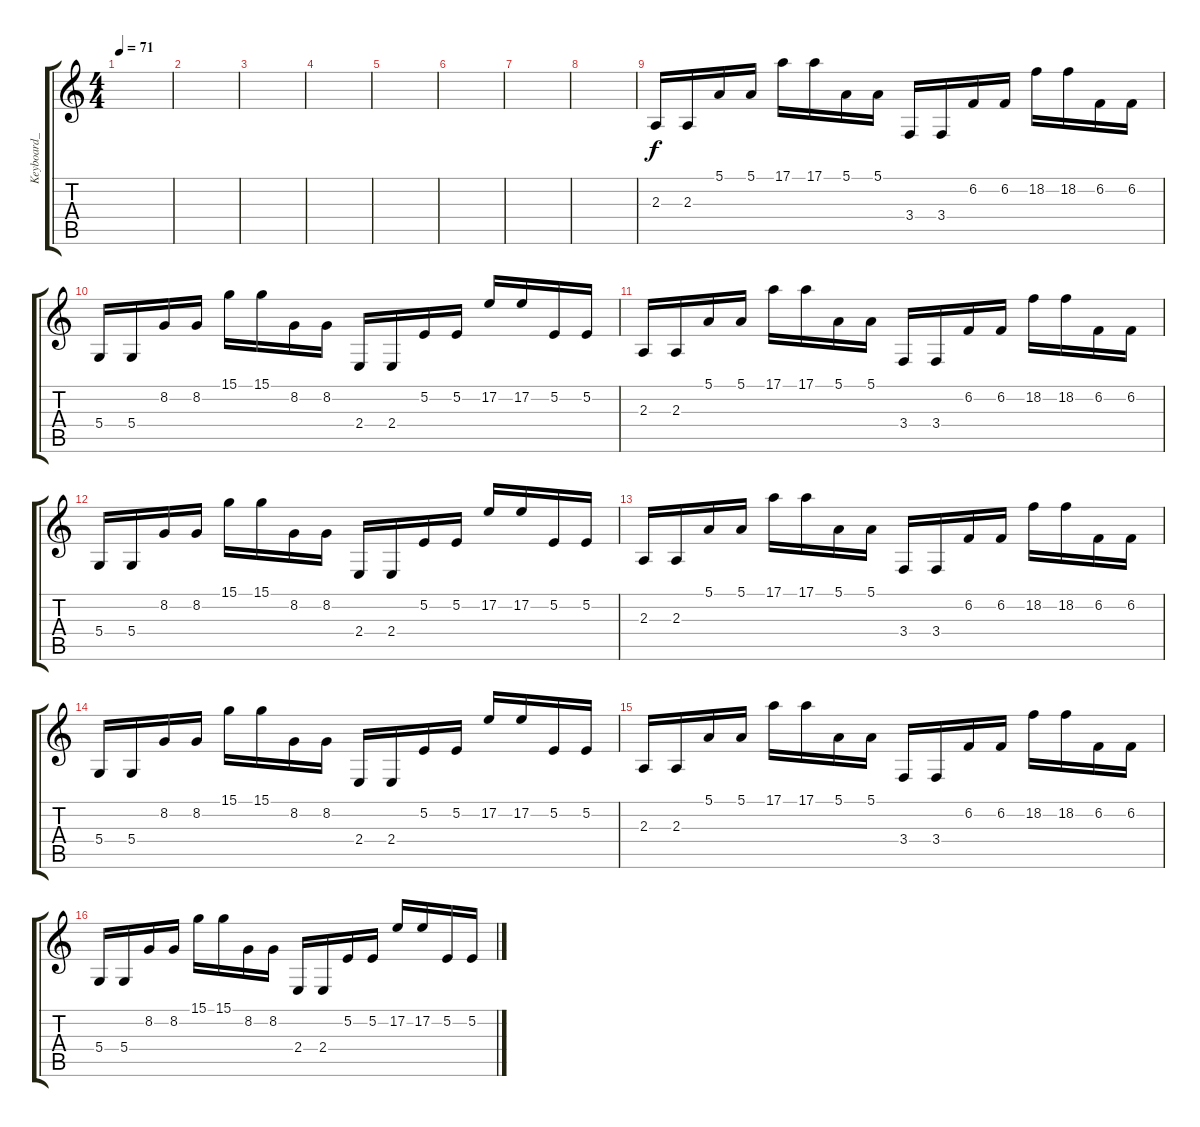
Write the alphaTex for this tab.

\track ("Keyboard_" "Keyboard_") {instrument tremolostrings}
\staff {score tabs}
\tuning (E4 B3 G3 D3 A2 E2) {hide}
\ts (4 4)
\tempo 71
\clef g2
\ks c
|
|
|
|
|
|
|
|
2.3.16 2.3.16 5.1.16 5.1.16 17.1.16 17.1.16 5.1.16 5.1.16 3.4.16 3.4.16 6.2.16 6.2.16 18.2.16 18.2.16 6.2.16 6.2.16 |
5.4.16 5.4.16 8.2.16 8.2.16 15.1.16 15.1.16 8.2.16 8.2.16 2.4.16 2.4.16 5.2.16 5.2.16 17.2.16 17.2.16 5.2.16 5.2.16 |
2.3.16 2.3.16 5.1.16 5.1.16 17.1.16 17.1.16 5.1.16 5.1.16 3.4.16 3.4.16 6.2.16 6.2.16 18.2.16 18.2.16 6.2.16 6.2.16 |
5.4.16 5.4.16 8.2.16 8.2.16 15.1.16 15.1.16 8.2.16 8.2.16 2.4.16 2.4.16 5.2.16 5.2.16 17.2.16 17.2.16 5.2.16 5.2.16 |
2.3.16 2.3.16 5.1.16 5.1.16 17.1.16 17.1.16 5.1.16 5.1.16 3.4.16 3.4.16 6.2.16 6.2.16 18.2.16 18.2.16 6.2.16 6.2.16 |
5.4.16 5.4.16 8.2.16 8.2.16 15.1.16 15.1.16 8.2.16 8.2.16 2.4.16 2.4.16 5.2.16 5.2.16 17.2.16 17.2.16 5.2.16 5.2.16 |
2.3.16 2.3.16 5.1.16 5.1.16 17.1.16 17.1.16 5.1.16 5.1.16 3.4.16 3.4.16 6.2.16 6.2.16 18.2.16 18.2.16 6.2.16 6.2.16 |
5.4.16 5.4.16 8.2.16 8.2.16 15.1.16 15.1.16 8.2.16 8.2.16 2.4.16 2.4.16 5.2.16 5.2.16 17.2.16 17.2.16 5.2.16 5.2.16
